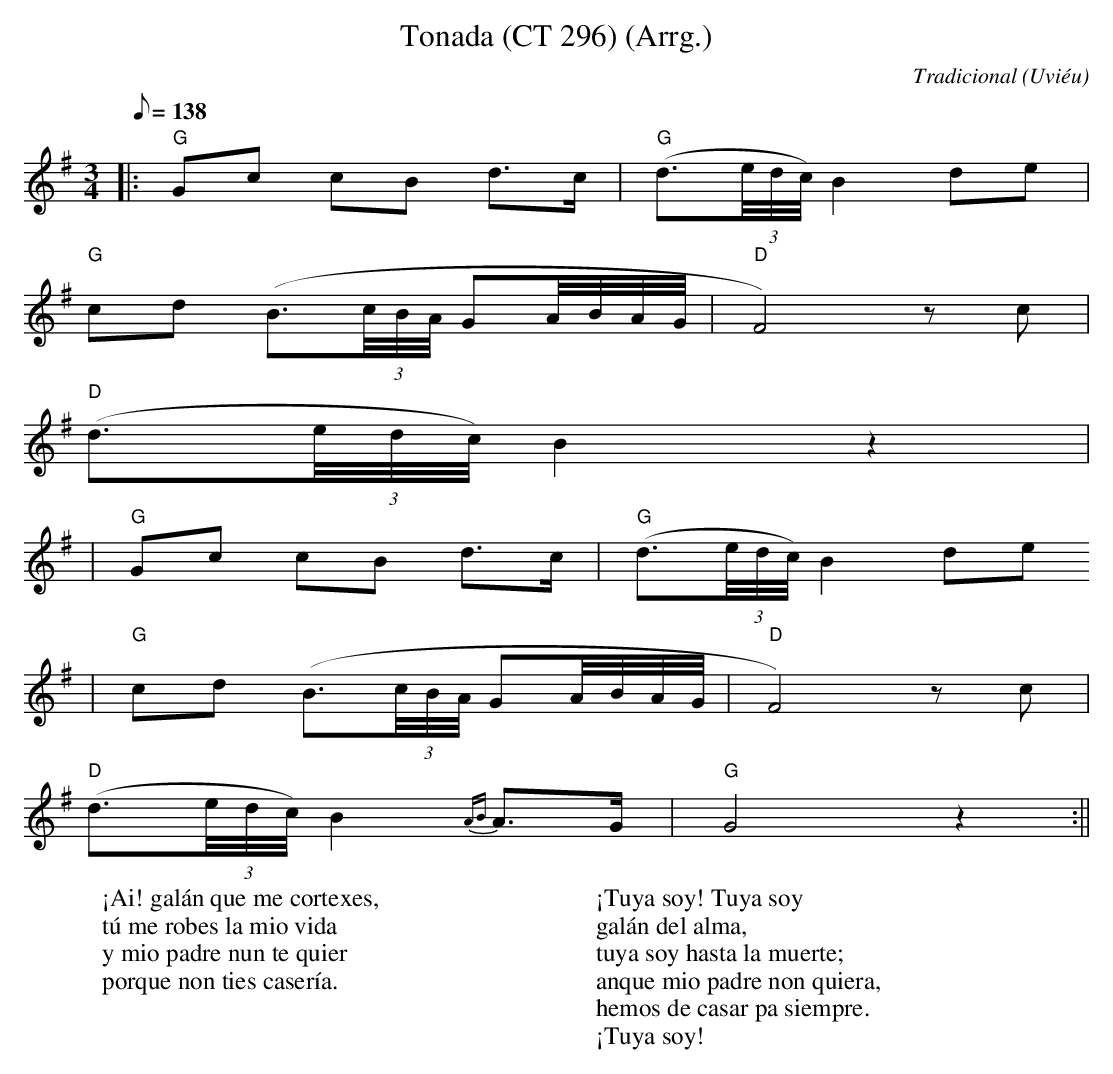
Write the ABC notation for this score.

X:1
T:Tonada (CT 296) (Arrg.)
C:Tradicional
O:Uviéu
M:3/4
L:1/8
Q:1/8=138
K:G
|:"G"Gc cB d>c|"G"(d3/2(3e/4d/4c/4) B2 de|
"G"cd (B3/2(3c/4B/4A/4 GA/4B/4A/4G/4|"D"F4)z c|
"D"(d3/2(3e/4d/4c/4) B2 z2|
|"G"Gc cB d>c|"G"(d3/2(3e/4d/4c/4) B2 de
|"G"cd (B3/2(3c/4B/4A/4 GA/4B/4A/4G/4|"D"F4)z c|
"D"(d3/2(3e/4d/4c/4) B2{AB}A>G|"G"G4 z2 :||
W:¡Ai! galán que me cortexes,
W:tú me robes la mio vida
W:y mio padre nun te quier
W:porque non ties casería.
W:
W:¡Tuya soy! Tuya soy
W:galán del alma,
W:tuya soy hasta la muerte;
W:anque mio padre non quiera,
W:hemos de casar pa siempre.
W:¡Tuya soy!
W:
